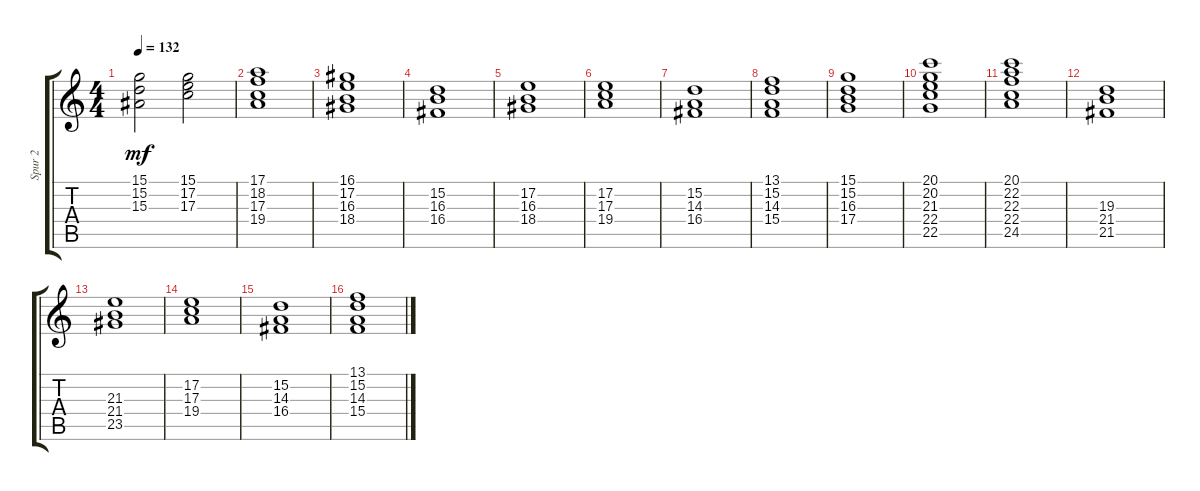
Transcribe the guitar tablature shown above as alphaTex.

\track ("Spur 2" "Spur 2") {instrument rockorgan}
\staff {score tabs}
\tuning (E4 B3 G3 D3 A2 E2) {hide}
\ts (4 4)
\tempo 132
\clef g2
\ks c
(15.1 15.2 15.3).2{dy mf} (15.1 17.2 17.3).2 |
(17.1 18.2 17.3 19.4).1 |
(16.1 17.2 16.3 18.4).1 |
(15.2 16.3 16.4).1 |
(17.2 16.3 18.4).1 |
(17.2 17.3 19.4).1 |
(15.2 14.3 16.4).1 |
(13.1 15.2 14.3 15.4).1 |
(15.1 15.2 16.3 17.4).1 |
(20.1 20.2 21.3 22.4 22.5).1 |
(20.1 22.2 22.3 22.4 24.5).1 |
(19.3 21.4 21.5).1 |
(21.3 21.4 23.5).1 |
(17.2 17.3 19.4).1 |
(15.2 14.3 16.4).1 |
(13.1 15.2 14.3 15.4).1
